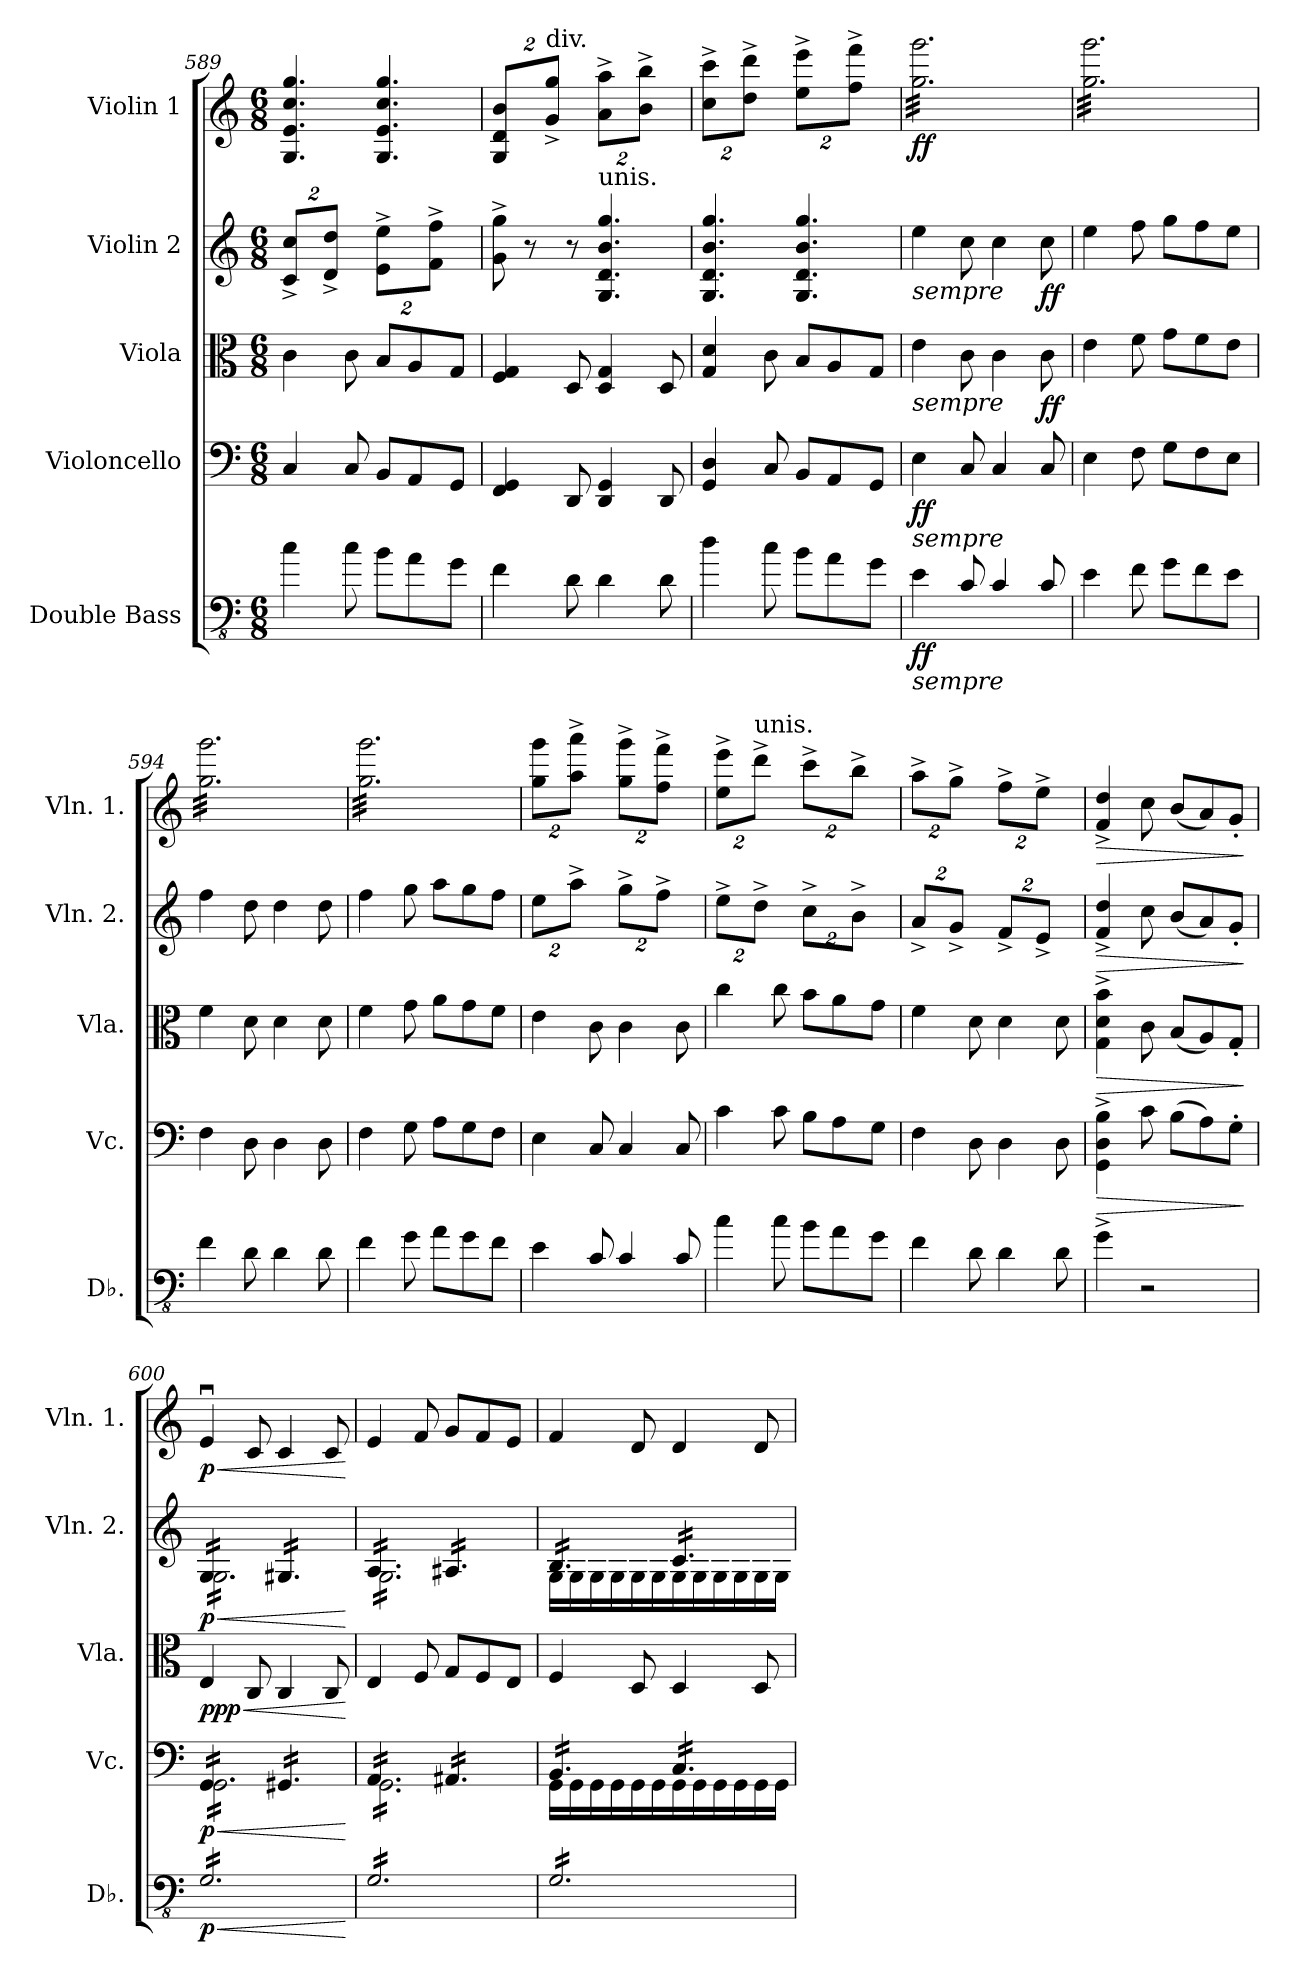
**kern	**dynam	**kern	**dynam	**kern	**dynam	**kern	**dynam	**kern	**dynam
*part5	*part5	*part4	*part4	*part3	*part3	*part2	*part2	*part1	*part1
*staff5	*staff5	*staff4	*staff4	*staff3	*staff3	*staff2	*staff2	*staff1	*staff1
*I"Double Bass	*	*I"Violoncello	*	*I"Viola	*	*I"Violin 2	*	*I"Violin 1	*
*I'Db.	*	*I'Vc.	*	*I'Vla.	*	*I'Vln. 2.	*	*I'Vln. 1.	*
*clefFv4	*	*clefF4	*	*clefC3	*	*clefG2	*	*clefG2	*
*ITrd7c12	*	*	*	*	*	*	*	*	*
*k[]	*	*k[]	*	*k[]	*	*k[]	*	*k[]	*
*M6/8	*	*M6/8	*	*M6/8	*	*M6/8	*	*M6/8	*
*	*	*	*	*	*	*Xbrackettup	*	*	*
=589	=589	=589	=589	=589	=589	=589	=589	=589	=589
4C\	.	4C/	.	4c\	.	16%3c/^ 16%3cc/^L	.	4.G/ 4.e/ 4.cc/ 4.gg/	.
.	.	.	.	.	.	16%3d/^ 16%3dd/^J	.	.	.
8C\	.	8C/	.	8c\	.	.	.	.	.
8BB\L	.	8BB/L	.	8B/L	.	16%3e\^ 16%3ee\^L	.	4.G/ 4.e/ 4.cc/ 4.gg/	.
8AA\	.	8AA/	.	8A/	.	.	.	.	.
.	.	.	.	.	.	16%3f\^ 16%3ff\^J	.	.	.
8GG\J	.	8GG/J	.	8G/J	.	.	.	.	.
=590	=590	=590	=590	=590	=590	=590	=590	=590	=590
*	*	*	*	*	*	*	*	*Xbrackettup	*
4FF\	.	4FF/ 4GG/	.	4F/ 4G/	.	8g\^ 8gg\^	.	16%3G/ 16%3d/ 16%3b/L	.
.	.	.	.	.	.	8r	.	.	.
!	!	!	!	!	!	!	!	!LO:TX:a:t=div.	!
.	.	.	.	.	.	.	.	16%3g/^ 16%3gg/^J	.
8DD\	.	8DD/	.	8D/	.	8r	.	.	.
!	!	!	!	!	!	!LO:TX:a:t=unis.	!	!	!
4DD\	.	4DD/ 4GG/	.	4D/ 4G/	.	4.G/ 4.d/ 4.b/ 4.gg/	.	16%3a\^ 16%3aa\^L	.
.	.	.	.	.	.	.	.	16%3b\^ 16%3bb\^J	.
8DD\	.	8DD/	.	8D/	.	.	.	.	.
=591	=591	=591	=591	=591	=591	=591	=591	=591	=591
4D\	.	4GG/ 4D/	.	4G/ 4d/	.	4.G/ 4.d/ 4.b/ 4.gg/	.	16%3cc\^ 16%3ccc\^L	.
.	.	.	.	.	.	.	.	16%3dd\^ 16%3ddd\^J	.
8C\	.	8C/	.	8c\	.	.	.	.	.
8BB\L	.	8BB/L	.	8B/L	.	4.G/ 4.d/ 4.b/ 4.gg/	.	16%3ee\^ 16%3eee\^L	.
8AA\	.	8AA/	.	8A/	.	.	.	.	.
.	.	.	.	.	.	.	.	16%3ff\^ 16%3fff\^J	.
8GG\J	.	8GG/J	.	8G/J	.	.	.	.	.
=592	=592	=592	=592	=592	=592	=592	=592	=592	=592
!	!	!	!	!	!	!	!	!LO:TX:a:t=6	!
!	!	!	!	!	!	!	!	!LO:TX:b:i:t=sempre	!
!	!	!	!	!	!	!LO:TX:b:i:t=sempre	!	!	!
!	!	!	!	!LO:TX:b:i:t=sempre	!	!	!	!	!
!	!	!LO:TX:b:i:t=sempre	!	!	!	!	!	!	!
!LO:TX:b:i:t=sempre	!	!	!	!	!	!	!	!	!
!	!LO:DY:b	!	!LO:DY:b	!	!	!	!	!	!LO:DY:b
*	*	*	*	*	*	*	*	*tremolo	*
4EE\	ff	4E\	ff	4e\	.	4ee\	.	32gg\ 32ggg\LLL	ff
.	.	.	.	.	.	.	.	32gg\ 32ggg\	.
.	.	.	.	.	.	.	.	32gg\ 32ggg\	.
.	.	.	.	.	.	.	.	32gg\ 32ggg\	.
.	.	.	.	.	.	.	.	32gg\ 32ggg\	.
.	.	.	.	.	.	.	.	32gg\ 32ggg\	.
.	.	.	.	.	.	.	.	32gg\ 32ggg\	.
.	.	.	.	.	.	.	.	32gg\ 32ggg\	.
8CC/	.	8C/	.	8c\	.	8cc\	.	32gg\ 32ggg\	.
.	.	.	.	.	.	.	.	32gg\ 32ggg\	.
.	.	.	.	.	.	.	.	32gg\ 32ggg\	.
.	.	.	.	.	.	.	.	32gg\ 32ggg\	.
4CC/	.	4C/	.	4c\	.	4cc\	.	32gg\ 32ggg\	.
.	.	.	.	.	.	.	.	32gg\ 32ggg\	.
.	.	.	.	.	.	.	.	32gg\ 32ggg\	.
.	.	.	.	.	.	.	.	32gg\ 32ggg\	.
.	.	.	.	.	.	.	.	32gg\ 32ggg\	.
.	.	.	.	.	.	.	.	32gg\ 32ggg\	.
.	.	.	.	.	.	.	.	32gg\ 32ggg\	.
.	.	.	.	.	.	.	.	32gg\ 32ggg\	.
!	!	!	!	!	!LO:DY:b	!	!LO:DY:b	!	!
8CC/	.	8C/	.	8c\	ff	8cc\	ff	32gg\ 32ggg\	.
.	.	.	.	.	.	.	.	32gg\ 32ggg\	.
.	.	.	.	.	.	.	.	32gg\ 32ggg\	.
.	.	.	.	.	.	.	.	32gg\ 32ggg\JJJ	.
=593	=593	=593	=593	=593	=593	=593	=593	=593	=593
4EE\	.	4E\	.	4e\	.	4ee\	.	32gg\ 32ggg\LLL	.
.	.	.	.	.	.	.	.	32gg\ 32ggg\	.
.	.	.	.	.	.	.	.	32gg\ 32ggg\	.
.	.	.	.	.	.	.	.	32gg\ 32ggg\	.
.	.	.	.	.	.	.	.	32gg\ 32ggg\	.
.	.	.	.	.	.	.	.	32gg\ 32ggg\	.
.	.	.	.	.	.	.	.	32gg\ 32ggg\	.
.	.	.	.	.	.	.	.	32gg\ 32ggg\	.
8FF\	.	8F\	.	8f\	.	8ff\	.	32gg\ 32ggg\	.
.	.	.	.	.	.	.	.	32gg\ 32ggg\	.
.	.	.	.	.	.	.	.	32gg\ 32ggg\	.
.	.	.	.	.	.	.	.	32gg\ 32ggg\	.
8GG\L	.	8G\L	.	8g\L	.	8gg\L	.	32gg\ 32ggg\	.
.	.	.	.	.	.	.	.	32gg\ 32ggg\	.
.	.	.	.	.	.	.	.	32gg\ 32ggg\	.
.	.	.	.	.	.	.	.	32gg\ 32ggg\	.
8FF\	.	8F\	.	8f\	.	8ff\	.	32gg\ 32ggg\	.
.	.	.	.	.	.	.	.	32gg\ 32ggg\	.
.	.	.	.	.	.	.	.	32gg\ 32ggg\	.
.	.	.	.	.	.	.	.	32gg\ 32ggg\	.
8EE\J	.	8E\J	.	8e\J	.	8ee\J	.	32gg\ 32ggg\	.
.	.	.	.	.	.	.	.	32gg\ 32ggg\	.
.	.	.	.	.	.	.	.	32gg\ 32ggg\	.
.	.	.	.	.	.	.	.	32gg\ 32ggg\JJJ	.
=594	=594	=594	=594	=594	=594	=594	=594	=594	=594
4FF\	.	4F\	.	4f\	.	4ff\	.	32gg\ 32ggg\LLL	.
.	.	.	.	.	.	.	.	32gg\ 32ggg\	.
.	.	.	.	.	.	.	.	32gg\ 32ggg\	.
.	.	.	.	.	.	.	.	32gg\ 32ggg\	.
.	.	.	.	.	.	.	.	32gg\ 32ggg\	.
.	.	.	.	.	.	.	.	32gg\ 32ggg\	.
.	.	.	.	.	.	.	.	32gg\ 32ggg\	.
.	.	.	.	.	.	.	.	32gg\ 32ggg\	.
8DD\	.	8D\	.	8d\	.	8dd\	.	32gg\ 32ggg\	.
.	.	.	.	.	.	.	.	32gg\ 32ggg\	.
.	.	.	.	.	.	.	.	32gg\ 32ggg\	.
.	.	.	.	.	.	.	.	32gg\ 32ggg\	.
4DD\	.	4D\	.	4d\	.	4dd\	.	32gg\ 32ggg\	.
.	.	.	.	.	.	.	.	32gg\ 32ggg\	.
.	.	.	.	.	.	.	.	32gg\ 32ggg\	.
.	.	.	.	.	.	.	.	32gg\ 32ggg\	.
.	.	.	.	.	.	.	.	32gg\ 32ggg\	.
.	.	.	.	.	.	.	.	32gg\ 32ggg\	.
.	.	.	.	.	.	.	.	32gg\ 32ggg\	.
.	.	.	.	.	.	.	.	32gg\ 32ggg\	.
8DD\	.	8D\	.	8d\	.	8dd\	.	32gg\ 32ggg\	.
.	.	.	.	.	.	.	.	32gg\ 32ggg\	.
.	.	.	.	.	.	.	.	32gg\ 32ggg\	.
.	.	.	.	.	.	.	.	32gg\ 32ggg\JJJ	.
!!LO:PB:g=z
=595	=595	=595	=595	=595	=595	=595	=595	=595	=595
4FF\	.	4F\	.	4f\	.	4ff\	.	32gg\ 32ggg\LLL	.
.	.	.	.	.	.	.	.	32gg\ 32ggg\	.
.	.	.	.	.	.	.	.	32gg\ 32ggg\	.
.	.	.	.	.	.	.	.	32gg\ 32ggg\	.
.	.	.	.	.	.	.	.	32gg\ 32ggg\	.
.	.	.	.	.	.	.	.	32gg\ 32ggg\	.
.	.	.	.	.	.	.	.	32gg\ 32ggg\	.
.	.	.	.	.	.	.	.	32gg\ 32ggg\	.
8GG\	.	8G\	.	8g\	.	8gg\	.	32gg\ 32ggg\	.
.	.	.	.	.	.	.	.	32gg\ 32ggg\	.
.	.	.	.	.	.	.	.	32gg\ 32ggg\	.
.	.	.	.	.	.	.	.	32gg\ 32ggg\	.
8AA\L	.	8A\L	.	8a\L	.	8aa\L	.	32gg\ 32ggg\	.
.	.	.	.	.	.	.	.	32gg\ 32ggg\	.
.	.	.	.	.	.	.	.	32gg\ 32ggg\	.
.	.	.	.	.	.	.	.	32gg\ 32ggg\	.
8GG\	.	8G\	.	8g\	.	8gg\	.	32gg\ 32ggg\	.
.	.	.	.	.	.	.	.	32gg\ 32ggg\	.
.	.	.	.	.	.	.	.	32gg\ 32ggg\	.
.	.	.	.	.	.	.	.	32gg\ 32ggg\	.
8FF\J	.	8F\J	.	8f\J	.	8ff\J	.	32gg\ 32ggg\	.
.	.	.	.	.	.	.	.	32gg\ 32ggg\	.
.	.	.	.	.	.	.	.	32gg\ 32ggg\	.
.	.	.	.	.	.	.	.	32gg\ 32ggg\JJJ	.
*	*	*	*	*	*	*	*	*Xtremolo	*
=596	=596	=596	=596	=596	=596	=596	=596	=596	=596
4EE\	.	4E\	.	4e\	.	16%3ee\L	.	16%3gg\ 16%3ggg\L	.
.	.	.	.	.	.	16%3aa^\J	.	16%3aa\^ 16%3aaa\^J	.
8CC/	.	8C/	.	8c\	.	.	.	.	.
4CC/	.	4C/	.	4c\	.	16%3gg^\L	.	16%3gg\^ 16%3ggg\^L	.
.	.	.	.	.	.	16%3ff^\J	.	16%3ff\^ 16%3fff\^J	.
8CC/	.	8C/	.	8c\	.	.	.	.	.
=597	=597	=597	=597	=597	=597	=597	=597	=597	=597
4C\	.	4c\	.	4cc\	.	16%3ee^\L	.	16%3ee\^ 16%3eee\^L	.
!	!	!	!	!	!	!	!	!LO:TX:a:t=unis.	!
.	.	.	.	.	.	16%3dd^\J	.	16%3ddd^\J	.
8C\	.	8c\	.	8cc\	.	.	.	.	.
8BB\L	.	8B\L	.	8b\L	.	16%3cc^\L	.	16%3ccc^\L	.
8AA\	.	8A\	.	8a\	.	.	.	.	.
.	.	.	.	.	.	16%3b^\J	.	16%3bb^\J	.
8GG\J	.	8G\J	.	8g\J	.	.	.	.	.
=598	=598	=598	=598	=598	=598	=598	=598	=598	=598
4FF\	.	4F\	.	4f\	.	16%3a^/L	.	16%3aa^\L	.
.	.	.	.	.	.	16%3g^/J	.	16%3gg^\J	.
8DD\	.	8D\	.	8d\	.	.	.	.	.
4DD\	.	4D\	.	4d\	.	16%3f^/L	.	16%3ff^\L	.
.	.	.	.	.	.	16%3e^/J	.	16%3ee^\J	.
8DD\	.	8D\	.	8d\	.	.	.	.	.
=599	=599	=599	=599	=599	=599	=599	=599	=599	=599
!	!	!	!LO:HP:b	!	!LO:HP:b	!	!LO:HP:b	!	!LO:HP:b
4GG^\	.	4GG\^ 4D\^ 4B\^	>	4G\^ 4d\^ 4b\^	>	4f/^ 4dd/^	>	4f/^ 4dd/^	>
2r	.	8c\	.	8c\	.	8cc\	.	8cc\	.
.	.	(8B\L	.	(8B/L	.	(8b/L	.	(8b/L	.
.	.	8A\)	.	8A/)	.	8a/)	.	8a/)	.
.	.	8G'\J	.	8G'/J	.	8g'/J	.	8g'/J	.
.	.	.	]	.	]	.	]	.	]
=600	=600	=600	=600	=600	=600	=600	=600	=600	=600
!	!LO:HP:b	!	!LO:HP:b	!	!LO:HP:b	!	!LO:HP:b	!	!LO:HP:b
*	*	*^	*	*	*	*^	*	*	*
!	!LO:DY:n=1:b	!	!	!LO:DY:n=1:b	!	!LO:DY:n=1:b	!	!	!	!	!
!	!	!	!	!	!	!LO:DY:n=2:b	!	!	!LO:DY:n=1:b	!	!LO:DY:n=1:b
*tremolo	*	*	*	*	*	*	*	*	*	*	*
*	*	*tremolo	*	*	*	*	*	*	*	*	*
*	*	*	*	*	*	*	*tremolo	*	*	*	*
16GGG/LL	< p	16GG/LL	16GG\LL	< p	4E/	< p pp	16G/LL	16G\LL	< p	4eu/	< p
16GGG/	.	16GG/	16GG\	.	.	.	16G/	16G\	.	.	.
16GGG/	.	16GG/	16GG\	.	.	.	16G/	16G\	.	.	.
16GGG/	.	16GG/	16GG\	.	.	.	16G/	16G\	.	.	.
16GGG/	.	16GG/	16GG\	.	8C/	.	16G/	16G\	.	8c/	.
16GGG/	.	16GG/JJ	16GG\	.	.	.	16G/JJ	16G\	.	.	.
16GGG/	.	16GG#X/LL	16GG\	.	4C/	.	16G#X/LL	16G\	.	4c/	.
16GGG/	.	16GG#X/	16GG\	.	.	.	16G#X/	16G\	.	.	.
16GGG/	.	16GG#X/	16GG\	.	.	.	16G#X/	16G\	.	.	.
16GGG/	.	16GG#X/	16GG\	.	.	.	16G#X/	16G\	.	.	.
16GGG/	.	16GG#X/	16GG\	.	8C/	.	16G#X/	16G\	.	8c/	.
16GGG/JJ	.	16GG#X/JJ	16GG\JJ	.	.	.	16G#X/JJ	16G\JJ	.	.	.
*	*	*v	*v	*	*	*	*v	*v	*	*	*
.	[	.	[	.	[	.	[	.	[
=601	=601	=601	=601	=601	=601	=601	=601	=601	=601
*	*	*^	*	*	*	*^	*	*	*
16GGG/LL	.	16AA/LL	16GG\LL	.	4E/	.	16A/LL	16G\LL	.	4e/	.
16GGG/	.	16AA/	16GG\	.	.	.	16A/	16G\	.	.	.
16GGG/	.	16AA/	16GG\	.	.	.	16A/	16G\	.	.	.
16GGG/	.	16AA/	16GG\	.	.	.	16A/	16G\	.	.	.
16GGG/	.	16AA/	16GG\	.	8F/	.	16A/	16G\	.	8f/	.
16GGG/	.	16AA/JJ	16GG\	.	.	.	16A/JJ	16G\	.	.	.
16GGG/	.	16AA#X/LL	16GG\	.	8G/L	.	16A#X/LL	16G\	.	8g/L	.
16GGG/	.	16AA#X/	16GG\	.	.	.	16A#X/	16G\	.	.	.
16GGG/	.	16AA#X/	16GG\	.	8F/	.	16A#X/	16G\	.	8f/	.
16GGG/	.	16AA#X/	16GG\	.	.	.	16A#X/	16G\	.	.	.
16GGG/	.	16AA#X/	16GG\	.	8E/J	.	16A#X/	16G\	.	8e/J	.
16GGG/JJ	.	16AA#X/JJ	16GG\JJ	.	.	.	16A#X/JJ	16G\JJ	.	.	.
=602	=602	=602	=602	=602	=602	=602	=602	=602	=602	=602	=602
16GGG/LL	.	16BB/LL	16GG\LL	.	4F/	.	16B/LL	16G\LL	.	4f/	.
16GGG/	.	16BB/	16GG\	.	.	.	16B/	16G\	.	.	.
16GGG/	.	16BB/	16GG\	.	.	.	16B/	16G\	.	.	.
16GGG/	.	16BB/	16GG\	.	.	.	16B/	16G\	.	.	.
16GGG/	.	16BB/	16GG\	.	8D/	.	16B/	16G\	.	8d/	.
16GGG/	.	16BB/JJ	16GG\	.	.	.	16B/JJ	16G\	.	.	.
16GGG/	.	16C/LL	16GG\	.	4D/	.	16c/LL	16G\	.	4d/	.
16GGG/	.	16C/	16GG\	.	.	.	16c/	16G\	.	.	.
16GGG/	.	16C/	16GG\	.	.	.	16c/	16G\	.	.	.
16GGG/	.	16C/	16GG\	.	.	.	16c/	16G\	.	.	.
16GGG/	.	16C/	16GG\	.	8D/	.	16c/	16G\	.	8d/	.
16GGG/JJ	.	16C/JJ	16GG\JJ	.	.	.	16c/JJ	16G\JJ	.	.	.
*	*	*	*	*	*	*	*Xtremolo	*	*	*	*
*	*	*Xtremolo	*	*	*	*	*	*	*	*	*
*Xtremolo	*	*	*	*	*	*	*	*	*	*	*
*	*	*v	*v	*	*	*	*v	*v	*	*	*
=	=	=	=	=	=	=	=	=	=
*-	*-	*-	*-	*-	*-	*-	*-	*-	*-
